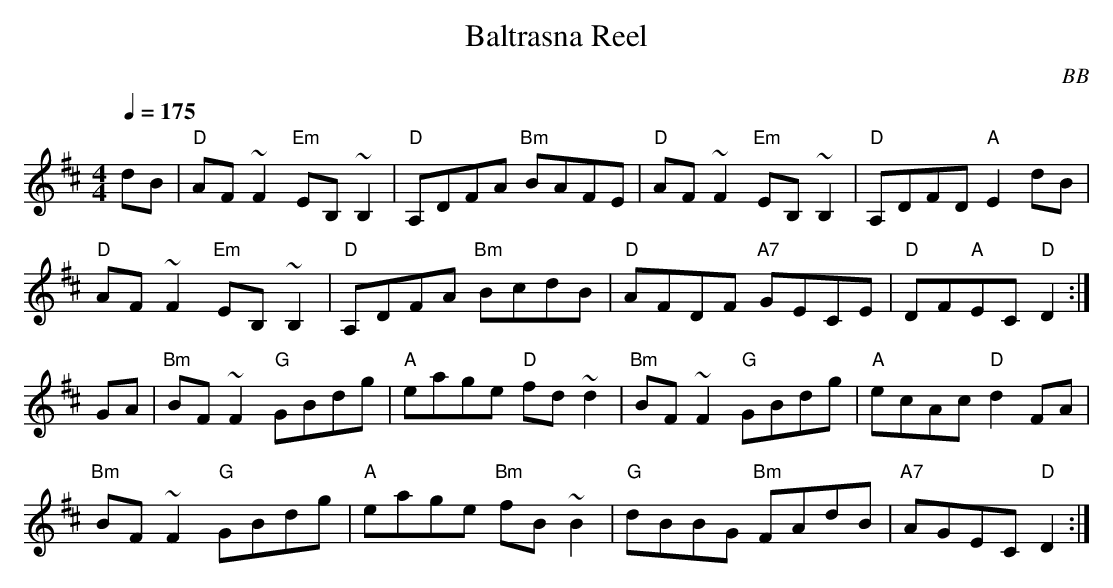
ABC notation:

X:1
T: Baltrasna Reel
C: BB
L: 1/8
M: 4/4
Q: 1/4=175
K: D
dB|"D"AF ~F2 "Em" EB, ~B,2|"D"A,DFA "Bm"BAFE|"D"AF ~F2 "Em" EB, ~B,2|\
"D"A,DFD "A"E2 dB|
"D"AF ~F2 "Em" EB, ~B,2|"D"A,DFA "Bm"BcdB|"D"AFDF "A7"GECE|"D"DF"A"EC "D"D2 :|
GA|"Bm"BF ~F2 "G"GBdg|"A"eage "D"fd ~d2|"Bm"BF ~F2 "G"GBdg|"A"ecAc "D"d2 FA|
"Bm"BF ~F2 "G"GBdg|"A"eage "Bm"fB ~B2|"G"dBBG "Bm"FAdB|"A7"AGEC "D"D2 :|
